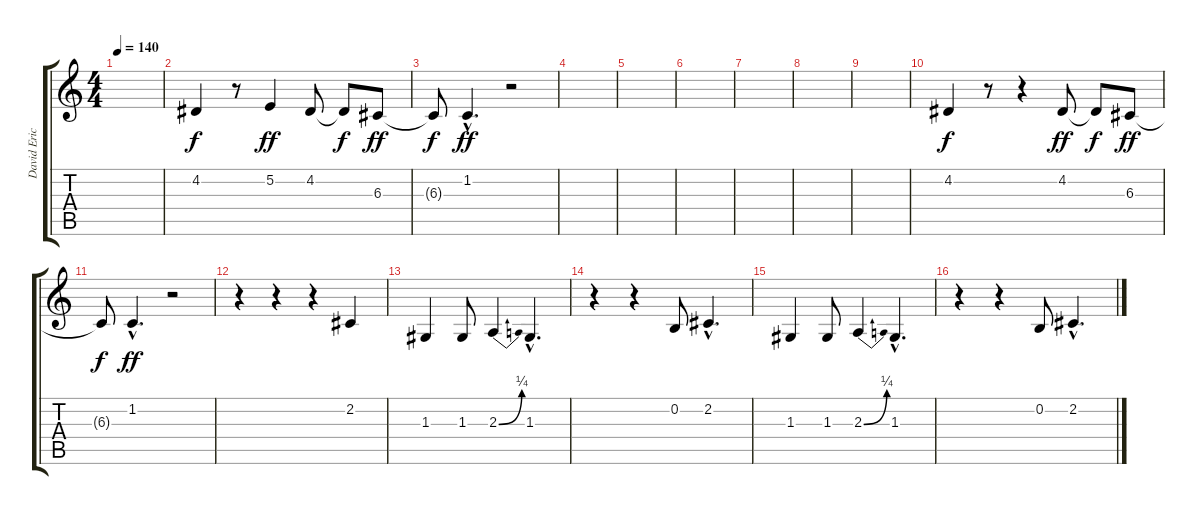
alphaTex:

\track ("David Eric Grohl (Voix de fond)" "David Eric") {instrument ocarina}
\staff {score tabs}
\tuning (E4 B3 G3 D3 A2 E2) {hide}
\ts (4 4)
\tempo 140
\clef g2
\ks c
|
4.2.4 r.8 5.2.4{dy ff} 4.2.8 4.2{t}.8{dy f} 6.3.8{dy ff} |
6.3{t}.8{dy f} 1.2{hac}.4{d dy ff} r.2 |
|
|
|
|
|
|
4.2.4{dy f} r.8 r.4 4.2.8{dy ff} 4.2{t}.8{dy f} 6.3.8{dy ff} |
6.3{t}.8{dy f} 1.2{hac}.4{d dy ff} r.2 |
r.4 r.4 r.4 2.2.4 |
1.3.4 1.3.8 2.3{be (bend 0 0 60 1)}.4 1.3{hac}.4{d} |
r.4 r.4 0.2.8 2.2{hac}.4{d} |
1.3.4 1.3.8 2.3{be (bend 0 0 60 1)}.4 1.3{hac}.4{d} |
r.4 r.4 0.2.8 2.2{hac}.4{d}
